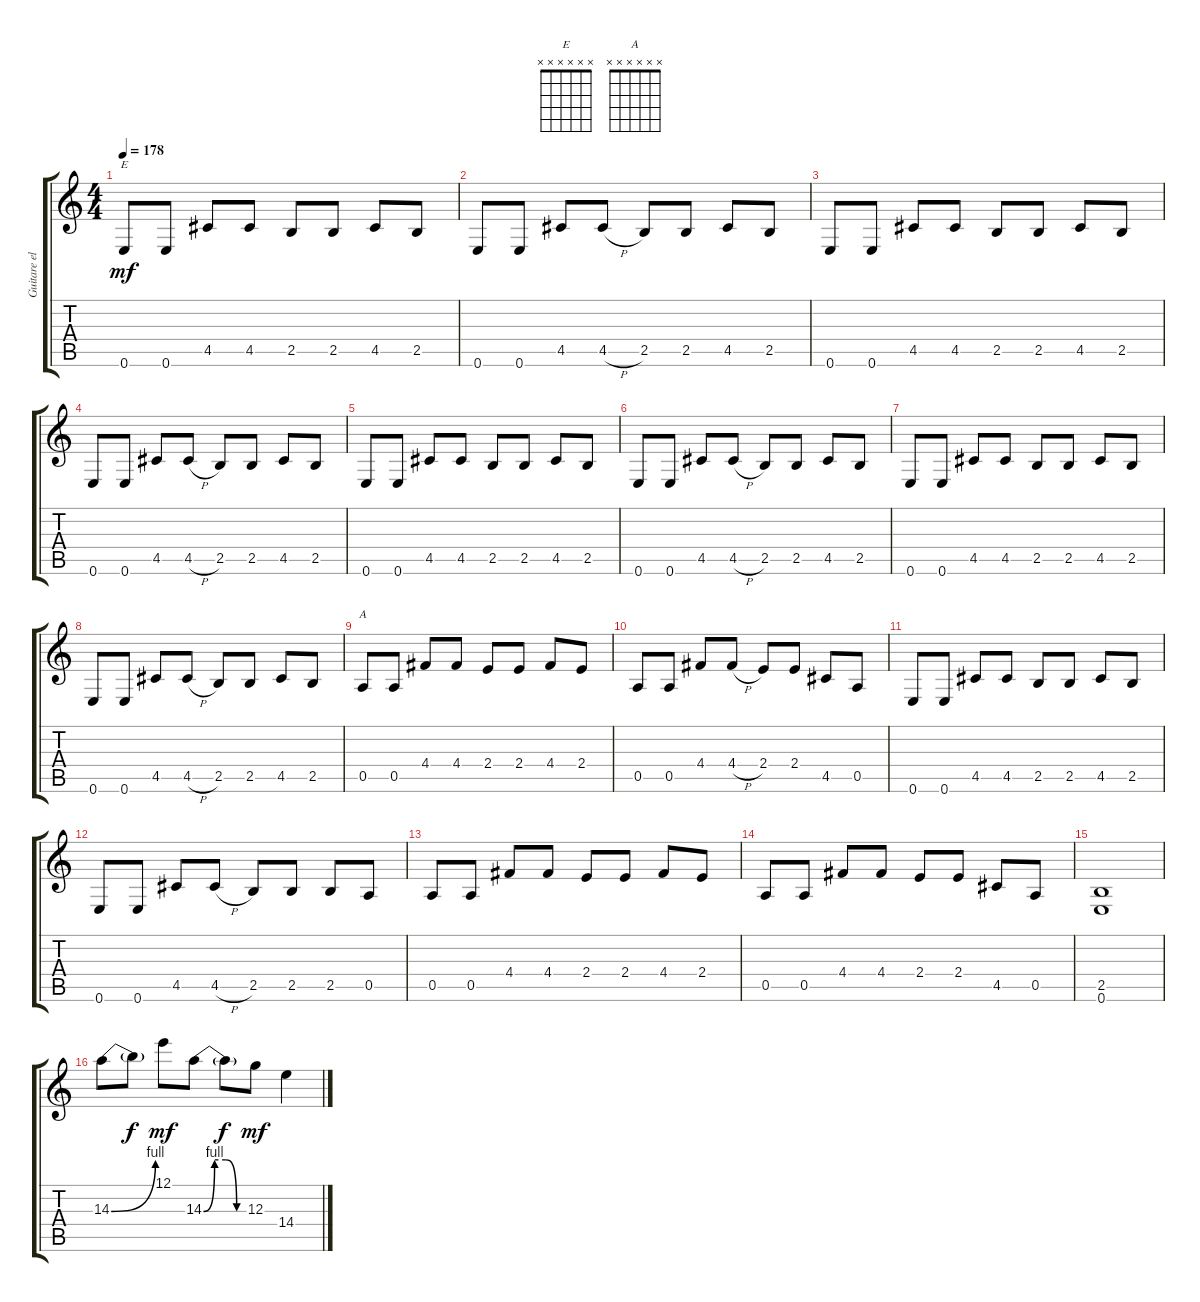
\track ("Guitare electrique easy" "Guitare el") {instrument acousticguitarsteel}
\staff {score tabs}
\tuning (E4 B3 G3 D3 A2 E2) {hide}
\chord ("E" x x x x x x) {firstfret 0}
\chord ("A" x x x x x x) {firstfret 0}
\ts (4 4)
\tempo 178
\clef g2
\ks c
0.6.8{ch "E" dy mf} 0.6.8 4.5.8 4.5.8 2.5.8 2.5.8 4.5.8 2.5.8 |
0.6.8 0.6.8 4.5.8 4.5{h}.8 2.5.8 2.5.8 4.5.8 2.5.8 |
0.6.8 0.6.8 4.5.8 4.5.8 2.5.8 2.5.8 4.5.8 2.5.8 |
0.6.8 0.6.8 4.5.8 4.5{h}.8 2.5.8 2.5.8 4.5.8 2.5.8 |
0.6.8 0.6.8 4.5.8 4.5.8 2.5.8 2.5.8 4.5.8 2.5.8 |
0.6.8 0.6.8 4.5.8 4.5{h}.8 2.5.8 2.5.8 4.5.8 2.5.8 |
0.6.8 0.6.8 4.5.8 4.5.8 2.5.8 2.5.8 4.5.8 2.5.8 |
0.6.8 0.6.8 4.5.8 4.5{h}.8 2.5.8 2.5.8 4.5.8 2.5.8 |
0.5.8{ch "A"} 0.5.8 4.4.8 4.4.8 2.4.8 2.4.8 4.4.8 2.4.8 |
0.5.8 0.5.8 4.4.8 4.4{h}.8 2.4.8 2.4.8 4.5.8 0.5.8 |
0.6.8 0.6.8 4.5.8 4.5.8 2.5.8 2.5.8 4.5.8 2.5.8 |
0.6.8 0.6.8 4.5.8 4.5{h}.8 2.5.8 2.5.8 2.5.8 0.5.8 |
0.5.8 0.5.8 4.4.8 4.4.8 2.4.8 2.4.8 4.4.8 2.4.8 |
0.5.8 0.5.8 4.4.8 4.4.8 2.4.8 2.4.8 4.5.8 0.5.8 |
(2.5 0.6).1 |
14.3{be (bend 0 0 60 4)}.8 14.3{t}.8{dy f} 12.1.8{dy mf} 14.3{be (custom 0 0 15 4 30 4 45 0 60 0)}.8 14.3{t}.8{dy f} 12.3.8{dy mf} 14.4.4
